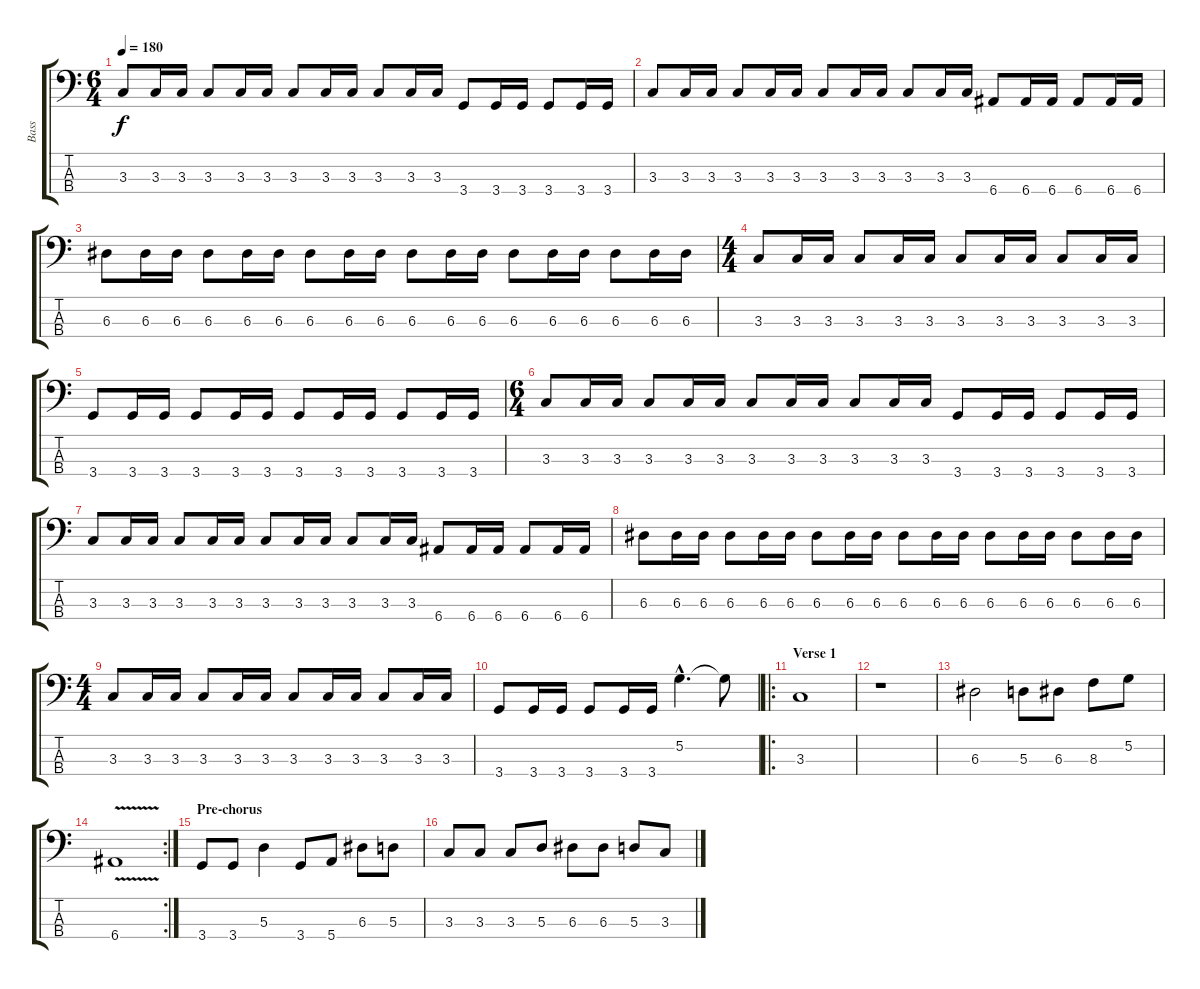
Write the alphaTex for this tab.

\track ("Bass" "Bass") {instrument electricbassfinger}
\staff {score tabs}
\tuning (G2 D2 A1 E1) {hide}
\ts (6 4)
\tempo 180
\clef f4
\ks c
3.3.8{dy f} 3.3.16 3.3.16 3.3.8 3.3.16 3.3.16 3.3.8 3.3.16 3.3.16 3.3.8 3.3.16 3.3.16 3.4.8 3.4.16 3.4.16 3.4.8 3.4.16 3.4.16 |
3.3.8 3.3.16 3.3.16 3.3.8 3.3.16 3.3.16 3.3.8 3.3.16 3.3.16 3.3.8 3.3.16 3.3.16 6.4.8 6.4.16 6.4.16 6.4.8 6.4.16 6.4.16 |
6.3.8 6.3.16 6.3.16 6.3.8 6.3.16 6.3.16 6.3.8 6.3.16 6.3.16 6.3.8 6.3.16 6.3.16 6.3.8 6.3.16 6.3.16 6.3.8 6.3.16 6.3.16 |
\ts (4 4)
3.3.8 3.3.16 3.3.16 3.3.8 3.3.16 3.3.16 3.3.8 3.3.16 3.3.16 3.3.8 3.3.16 3.3.16 |
3.4.8 3.4.16 3.4.16 3.4.8 3.4.16 3.4.16 3.4.8 3.4.16 3.4.16 3.4.8 3.4.16 3.4.16 |
\ts (6 4)
3.3.8 3.3.16 3.3.16 3.3.8 3.3.16 3.3.16 3.3.8 3.3.16 3.3.16 3.3.8 3.3.16 3.3.16 3.4.8 3.4.16 3.4.16 3.4.8 3.4.16 3.4.16 |
3.3.8 3.3.16 3.3.16 3.3.8 3.3.16 3.3.16 3.3.8 3.3.16 3.3.16 3.3.8 3.3.16 3.3.16 6.4.8 6.4.16 6.4.16 6.4.8 6.4.16 6.4.16 |
6.3.8 6.3.16 6.3.16 6.3.8 6.3.16 6.3.16 6.3.8 6.3.16 6.3.16 6.3.8 6.3.16 6.3.16 6.3.8 6.3.16 6.3.16 6.3.8 6.3.16 6.3.16 |
\ts (4 4)
3.3.8 3.3.16 3.3.16 3.3.8 3.3.16 3.3.16 3.3.8 3.3.16 3.3.16 3.3.8 3.3.16 3.3.16 |
3.4.8 3.4.16 3.4.16 3.4.8 3.4.16 3.4.16 5.2{hac}.4{d} 5.2{t}.8 |
\ro
\section ("" "Verse 1")
3.3.1 |
r.1 |
6.3.2 5.3.8 6.3.8 8.3.8 5.2.8 |
\rc 2
6.4{v}.1 |
\section ("" "Pre-chorus")
3.4.8 3.4.8 5.3.4 3.4.8 5.4.8 6.3.8 5.3.8 |
3.3.8 3.3.8 3.3.8 5.3.8 6.3.8 6.3.8 5.3.8 3.3.8
